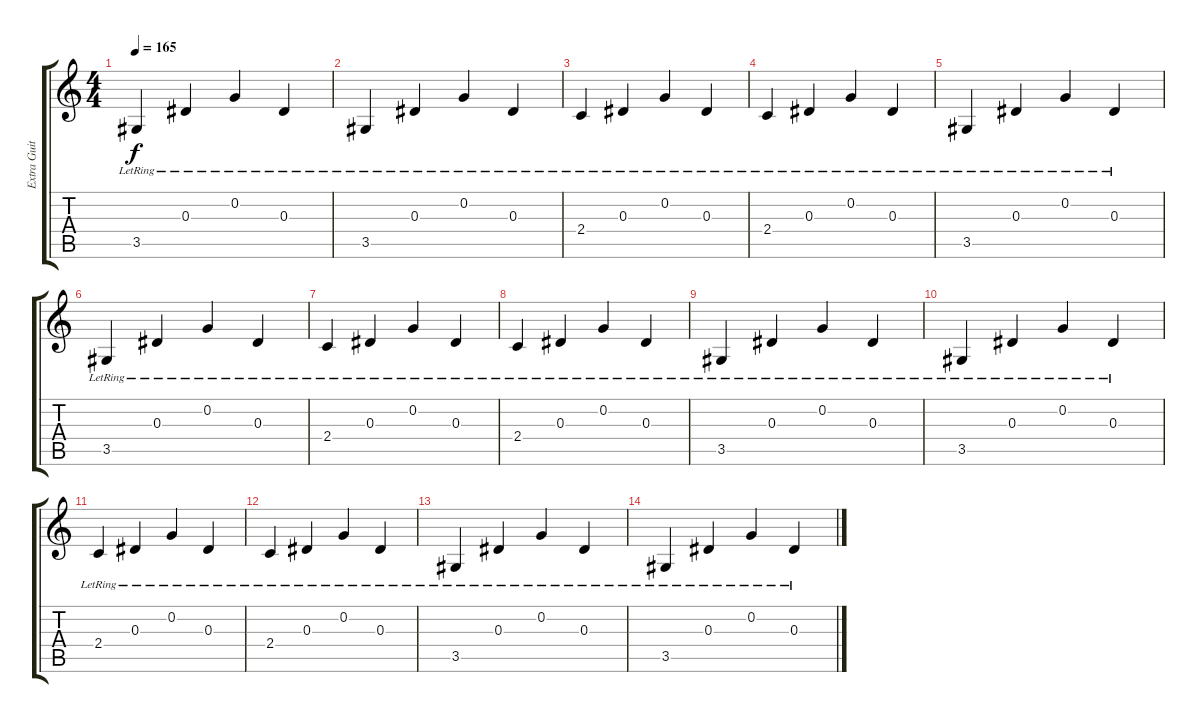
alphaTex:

\track ("Extra Guitar" "Extra Guit") {instrument distortionguitar}
\staff {score tabs}
\tuning (C4 G3 Eb3 Bb2 F2 C2) {hide}
\ts (4 4)
\tempo 165
\clef g2
\ks c
3.5{lr}.4{dy f} 0.3{lr}.4 0.2{lr}.4 0.3{lr}.4 |
3.5{lr}.4 0.3{lr}.4 0.2{lr}.4 0.3{lr}.4 |
2.4{lr}.4 0.3{lr}.4 0.2{lr}.4 0.3{lr}.4 |
2.4{lr}.4 0.3{lr}.4 0.2{lr}.4 0.3{lr}.4 |
3.5{lr}.4 0.3{lr}.4 0.2{lr}.4 0.3{lr}.4 |
3.5{lr}.4 0.3{lr}.4 0.2{lr}.4 0.3{lr}.4 |
2.4{lr}.4 0.3{lr}.4 0.2{lr}.4 0.3{lr}.4 |
2.4{lr}.4 0.3{lr}.4 0.2{lr}.4 0.3{lr}.4 |
3.5{lr}.4 0.3{lr}.4 0.2{lr}.4 0.3{lr}.4 |
3.5{lr}.4 0.3{lr}.4 0.2{lr}.4 0.3{lr}.4 |
2.4{lr}.4 0.3{lr}.4 0.2{lr}.4 0.3{lr}.4 |
2.4{lr}.4 0.3{lr}.4 0.2{lr}.4 0.3{lr}.4 |
3.5{lr}.4 0.3{lr}.4 0.2{lr}.4 0.3{lr}.4 |
3.5{lr}.4 0.3{lr}.4 0.2{lr}.4 0.3{lr}.4
